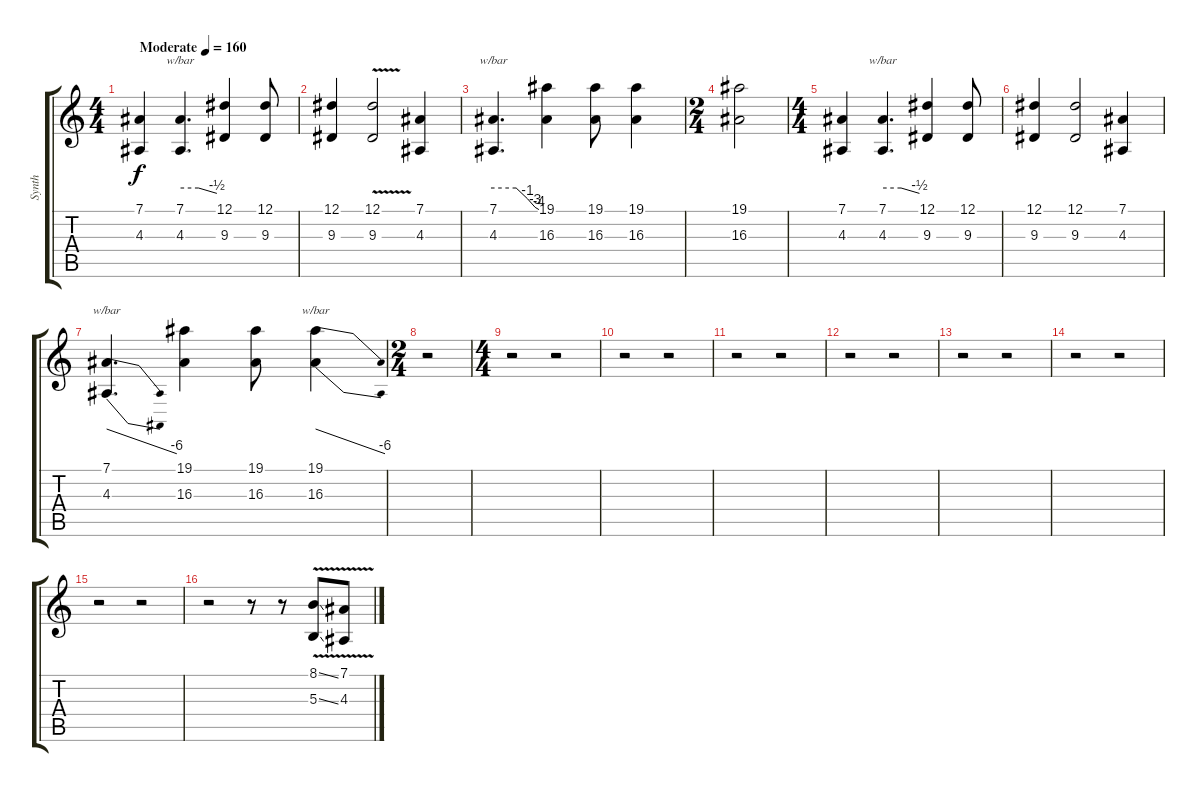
\track ("Synth" "Synth") {instrument acousticgrandpiano}
\staff {score tabs}
\tuning (Eb4 Bb3 Gb3 Db3 Ab2 Db2) {hide}
\ts (4 4)
\tempo (160 "Moderate")
\clef g2
\ks c
(7.1 4.3).4{dy f instrument acousticgrandpiano} (7.1 4.3).4{d tbe (custom default 0 0 30 0 60 -2)} (12.1 9.3).4 (12.1 9.3).8 |
(12.1 9.3).4 (12.1{v} 9.3{v}).2 (7.1 4.3).4 |
(7.1 4.3).4{d tbe (custom default 0 0 30 0 45 -4 55 -12 60 -16)} (19.1 16.3).4 (19.1 16.3).8 (19.1 16.3).4 |
\ts (2 4)
(19.1 16.3).2 |
\ts (4 4)
(7.1 4.3).4 (7.1 4.3).4{d tbe (custom default 0 0 30 0 60 -2)} (12.1 9.3).4 (12.1 9.3).8 |
(12.1 9.3).4 (12.1 9.3).2 (7.1 4.3).4 |
(7.1 4.3).4{d tbe (dive default 0 0 60 -24)} (19.1 16.3).4 (19.1 16.3).8 (19.1 16.3).4{tbe (dive default 0 0 60 -24)} |
\ts (2 4)
r.2 |
\ts (4 4)
r.2 r.2 |
r.2 r.2 |
r.2 r.2 |
r.2 r.2 |
r.2 r.2 |
r.2 r.2 |
r.2 r.2 |
r.2 r.8 r.8 (8.1{v ss} 5.3{v ss}).8 (7.1{v ss} 4.3{v ss}).8
